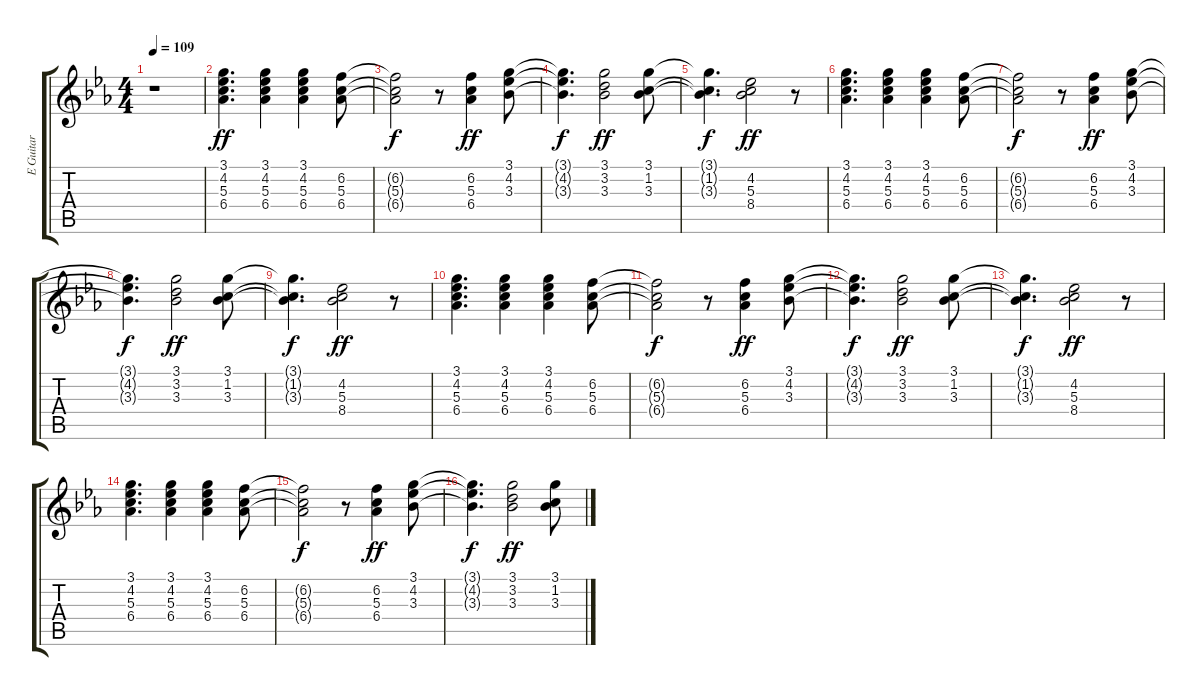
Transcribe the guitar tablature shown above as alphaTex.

\track ("E Guitar" "E Guitar") {instrument overdrivenguitar}
\staff {score tabs}
\tuning (E4 B3 G3 D3 A2 E2) {hide}
\ts (4 4)
\tempo 109
\clef g2
\ks eb
r.1{dy ff} |
(3.1 4.2 5.3 6.4).4{d} (3.1 4.2 5.3 6.4).4 (3.1 4.2 5.3 6.4).4 (6.2 5.3 6.4).8 |
(6.2{t} 5.3{t} 6.4{t}).2{dy f} r.8 (6.2 5.3 6.4).4{dy ff} (3.1 4.2 3.3).8 |
(3.1{t} 4.2{t} 3.3{t}).4{d dy f} (3.1 3.2 3.3).2{dy ff} (3.1 1.2 3.3).8 |
(3.1{t} 1.2{t} 3.3{t}).4{d dy f} (4.2 5.3 8.4).2{dy ff} r.8 |
(3.1 4.2 5.3 6.4).4{d} (3.1 4.2 5.3 6.4).4 (3.1 4.2 5.3 6.4).4 (6.2 5.3 6.4).8 |
(6.2{t} 5.3{t} 6.4{t}).2{dy f} r.8 (6.2 5.3 6.4).4{dy ff} (3.1 4.2 3.3).8 |
(3.1{t} 4.2{t} 3.3{t}).4{d dy f} (3.1 3.2 3.3).2{dy ff} (3.1 1.2 3.3).8 |
(3.1{t} 1.2{t} 3.3{t}).4{d dy f} (4.2 5.3 8.4).2{dy ff} r.8 |
(3.1 4.2 5.3 6.4).4{d} (3.1 4.2 5.3 6.4).4 (3.1 4.2 5.3 6.4).4 (6.2 5.3 6.4).8 |
(6.2{t} 5.3{t} 6.4{t}).2{dy f} r.8 (6.2 5.3 6.4).4{dy ff} (3.1 4.2 3.3).8 |
(3.1{t} 4.2{t} 3.3{t}).4{d dy f} (3.1 3.2 3.3).2{dy ff} (3.1 1.2 3.3).8 |
(3.1{t} 1.2{t} 3.3{t}).4{d dy f} (4.2 5.3 8.4).2{dy ff} r.8 |
(3.1 4.2 5.3 6.4).4{d} (3.1 4.2 5.3 6.4).4 (3.1 4.2 5.3 6.4).4 (6.2 5.3 6.4).8 |
(6.2{t} 5.3{t} 6.4{t}).2{dy f} r.8 (6.2 5.3 6.4).4{dy ff} (3.1 4.2 3.3).8 |
(3.1{t} 4.2{t} 3.3{t}).4{d dy f} (3.1 3.2 3.3).2{dy ff} (3.1 1.2 3.3).8
